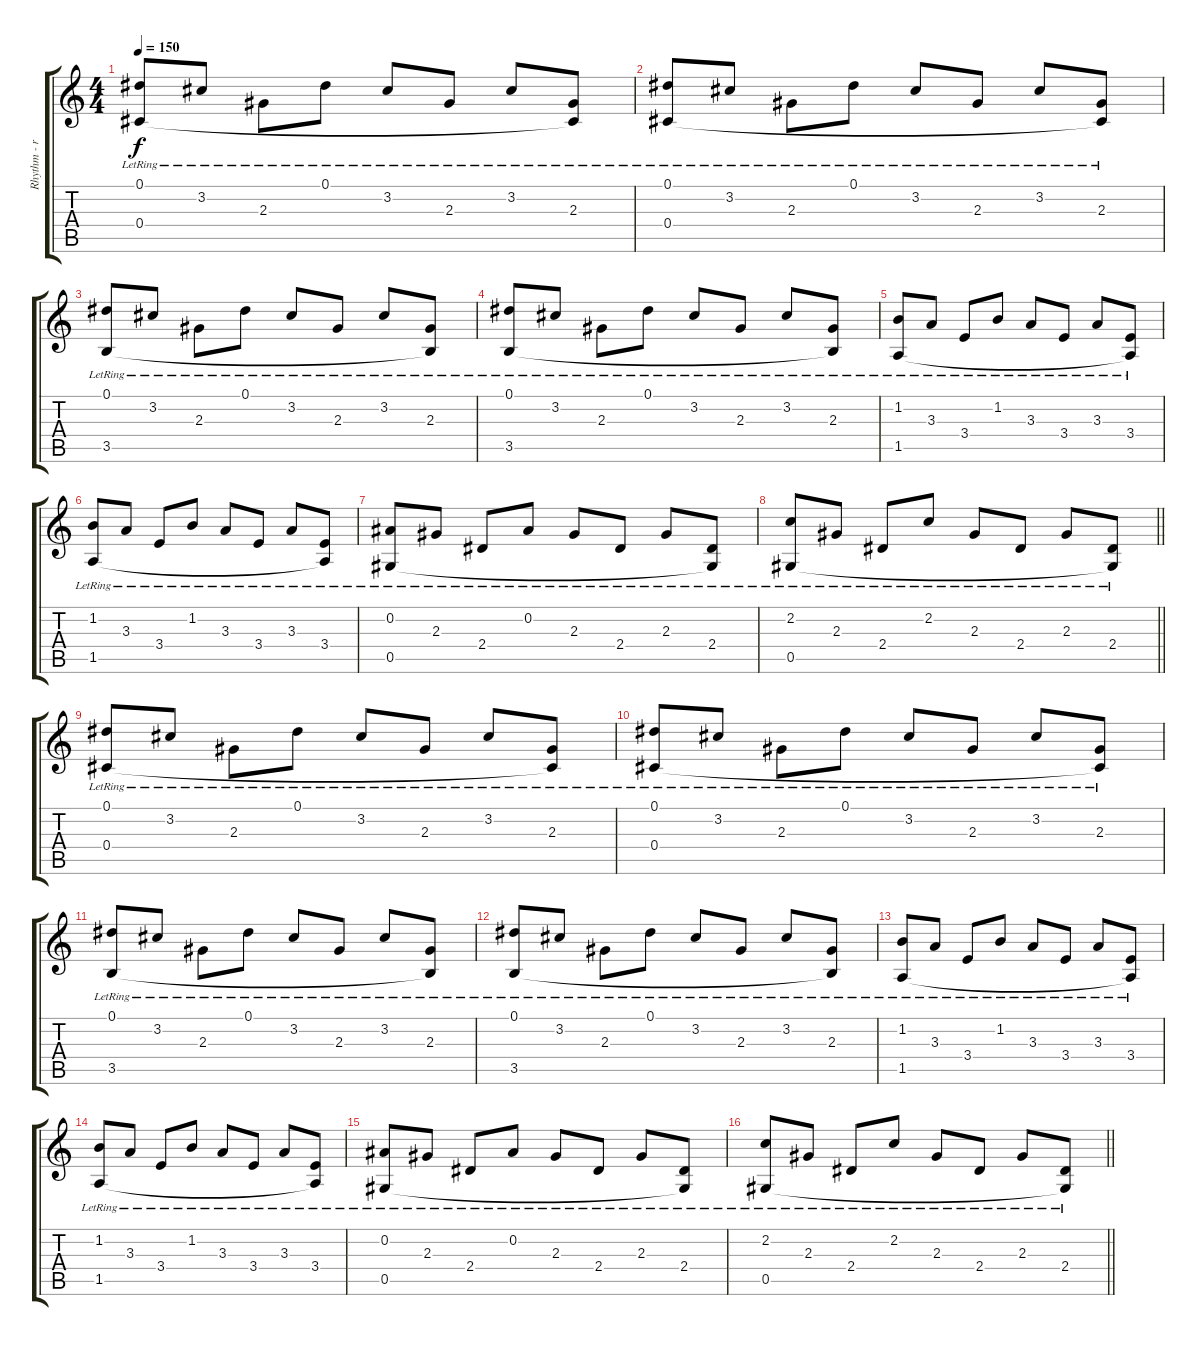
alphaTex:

\track ("Rhythm - right" "Rhythm - r") {instrument acousticguitarsteel}
\staff {score tabs}
\tuning (Eb4 Bb3 Gb3 Db3 Ab2 Eb2) {hide}
\ts (4 4)
\tempo 150
\clef g2
\ks c
(0.1{lr} 0.4{lr}).8{dy f} 3.2{lr}.8 2.3{lr}.8 0.1{lr}.8 3.2{lr}.8 2.3{lr}.8 3.2{lr}.8 (2.3{lr} 0.4{t}).8 |
(0.1{lr} 0.4{lr}).8 3.2{lr}.8 2.3{lr}.8 0.1{lr}.8 3.2{lr}.8 2.3{lr}.8 3.2{lr}.8 (2.3{lr} 0.4{t}).8 |
(0.1{lr} 3.5{lr}).8 3.2{lr}.8 2.3{lr}.8 0.1{lr}.8 3.2{lr}.8 2.3{lr}.8 3.2{lr}.8 (2.3{lr} 3.5{t}).8 |
(0.1{lr} 3.5{lr}).8 3.2{lr}.8 2.3{lr}.8 0.1{lr}.8 3.2{lr}.8 2.3{lr}.8 3.2{lr}.8 (2.3{lr} 3.5{t}).8 |
(1.2{lr} 1.5{lr}).8 3.3{lr}.8 3.4{lr}.8 1.2{lr}.8 3.3{lr}.8 3.4{lr}.8 3.3{lr}.8 (3.4{lr} 1.5{t}).8 |
(1.2{lr} 1.5{lr}).8 3.3{lr}.8 3.4{lr}.8 1.2{lr}.8 3.3{lr}.8 3.4{lr}.8 3.3{lr}.8 (3.4{lr} 1.5{t}).8 |
(0.2{lr} 0.5{lr}).8 2.3{lr}.8 2.4{lr}.8 0.2{lr}.8 2.3{lr}.8 2.4{lr}.8 2.3{lr}.8 (2.4{lr} 0.5{t}).8 |
\barLineRight lightlight
(2.2{lr} 0.5{lr}).8 2.3{lr}.8 2.4{lr}.8 2.2{lr}.8 2.3{lr}.8 2.4{lr}.8 2.3{lr}.8 (2.4{lr} 0.5{t}).8 |
(0.1{lr} 0.4{lr}).8 3.2{lr}.8 2.3{lr}.8 0.1{lr}.8 3.2{lr}.8 2.3{lr}.8 3.2{lr}.8 (2.3{lr} 0.4{t}).8 |
(0.1{lr} 0.4{lr}).8 3.2{lr}.8 2.3{lr}.8 0.1{lr}.8 3.2{lr}.8 2.3{lr}.8 3.2{lr}.8 (2.3{lr} 0.4{t}).8 |
(0.1{lr} 3.5{lr}).8 3.2{lr}.8 2.3{lr}.8 0.1{lr}.8 3.2{lr}.8 2.3{lr}.8 3.2{lr}.8 (2.3{lr} 3.5{t}).8 |
(0.1{lr} 3.5{lr}).8 3.2{lr}.8 2.3{lr}.8 0.1{lr}.8 3.2{lr}.8 2.3{lr}.8 3.2{lr}.8 (2.3{lr} 3.5{t}).8 |
(1.2{lr} 1.5{lr}).8 3.3{lr}.8 3.4{lr}.8 1.2{lr}.8 3.3{lr}.8 3.4{lr}.8 3.3{lr}.8 (3.4{lr} 1.5{t}).8 |
(1.2{lr} 1.5{lr}).8 3.3{lr}.8 3.4{lr}.8 1.2{lr}.8 3.3{lr}.8 3.4{lr}.8 3.3{lr}.8 (3.4{lr} 1.5{t}).8 |
(0.2{lr} 0.5{lr}).8 2.3{lr}.8 2.4{lr}.8 0.2{lr}.8 2.3{lr}.8 2.4{lr}.8 2.3{lr}.8 (2.4{lr} 0.5{t}).8 |
\barLineRight lightlight
(2.2{lr} 0.5{lr}).8 2.3{lr}.8 2.4{lr}.8 2.2{lr}.8 2.3{lr}.8 2.4{lr}.8 2.3{lr}.8 (2.4{lr} 0.5{t}).8
